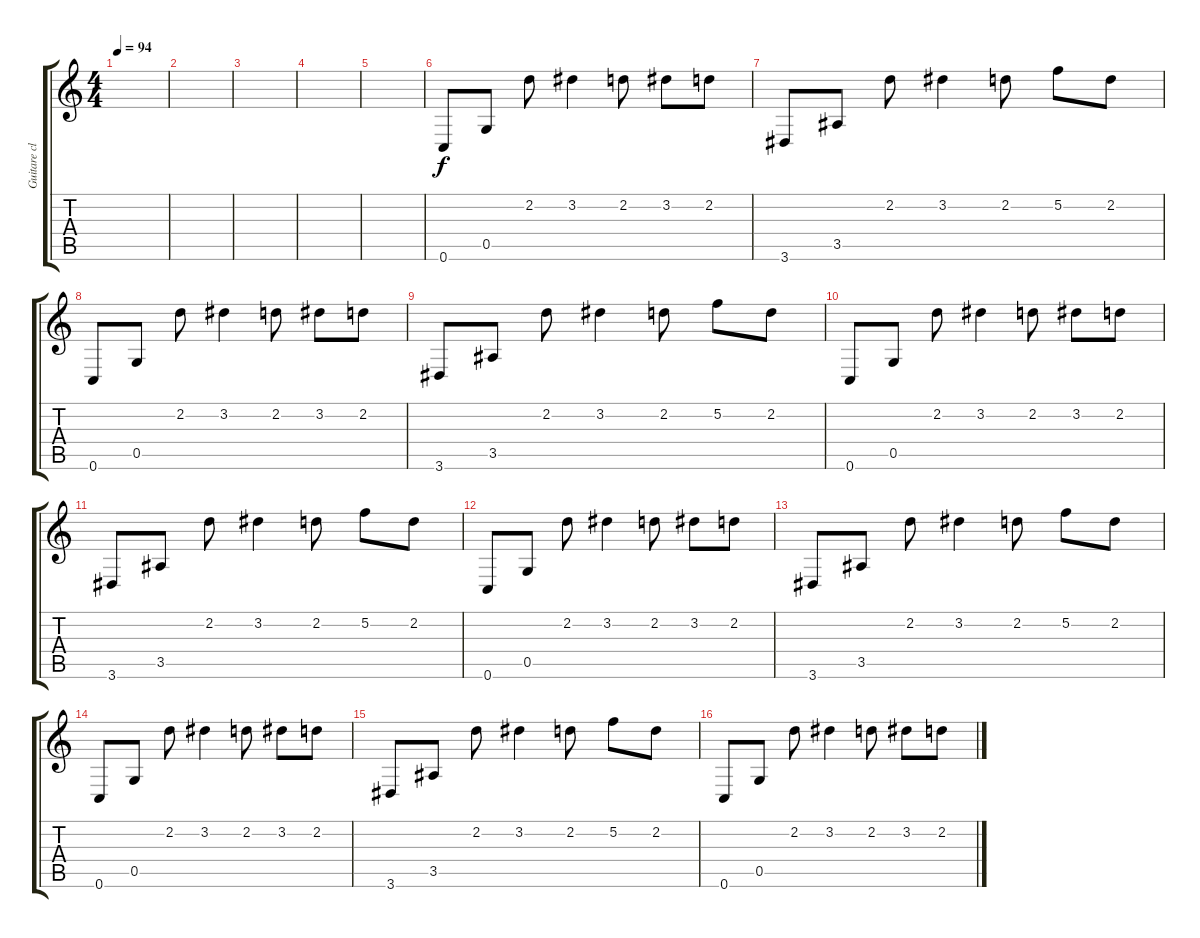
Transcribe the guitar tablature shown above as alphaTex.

\track ("Guitare clean" "Guitare cl") {instrument electricguitarclean}
\staff {score tabs}
\tuning (E4 C4 G3 C3 G2 C2) {hide}
\ts (4 4)
\tempo 94
\clef g2
\ks c
|
|
|
|
|
0.6.8 0.5.8 2.2.8 3.2.4 2.2.8 3.2.8 2.2.8 |
3.6.8 3.5.8 2.2.8 3.2.4 2.2.8 5.2.8 2.2.8 |
0.6.8 0.5.8 2.2.8 3.2.4 2.2.8 3.2.8 2.2.8 |
3.6.8 3.5.8 2.2.8 3.2.4 2.2.8 5.2.8 2.2.8 |
0.6.8 0.5.8 2.2.8 3.2.4 2.2.8 3.2.8 2.2.8 |
3.6.8 3.5.8 2.2.8 3.2.4 2.2.8 5.2.8 2.2.8 |
0.6.8 0.5.8 2.2.8 3.2.4 2.2.8 3.2.8 2.2.8 |
3.6.8 3.5.8 2.2.8 3.2.4 2.2.8 5.2.8 2.2.8 |
0.6.8 0.5.8 2.2.8 3.2.4 2.2.8 3.2.8 2.2.8 |
3.6.8 3.5.8 2.2.8 3.2.4 2.2.8 5.2.8 2.2.8 |
0.6.8 0.5.8 2.2.8 3.2.4 2.2.8 3.2.8 2.2.8
